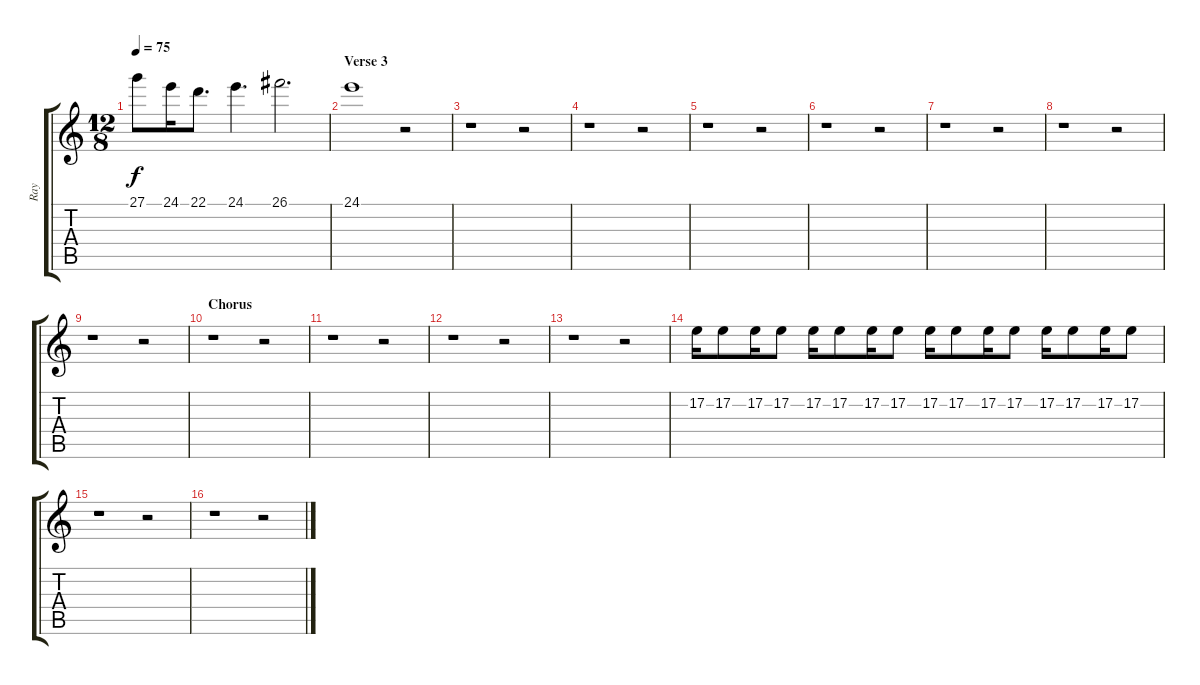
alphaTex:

\track ("Ray" "Ray") {instrument flute}
\staff {score tabs}
\tuning (E4 B3 G3 D3 A2 E2) {hide}
\ts (12 8)
\tempo 75
\clef g2
\ks c
27.1.8{dy f} 24.1.16 22.1.8{d} 24.1.4{d} 26.1.2{d} |
\section ("" "Verse 3")
24.1.1 r.2 |
r.1 r.2 |
r.1 r.2 |
r.1 r.2 |
r.1 r.2 |
r.1 r.2 |
r.1 r.2 |
r.1 r.2 |
\section ("" "Chorus")
r.1 r.2 |
r.1 r.2 |
r.1 r.2 |
r.1 r.2 |
17.2.16 17.2.8 17.2.16 17.2.8 17.2.16 17.2.8 17.2.16 17.2.8 17.2.16 17.2.8 17.2.16 17.2.8 17.2.16 17.2.8 17.2.16 17.2.8 |
r.1 r.2 |
r.1 r.2
